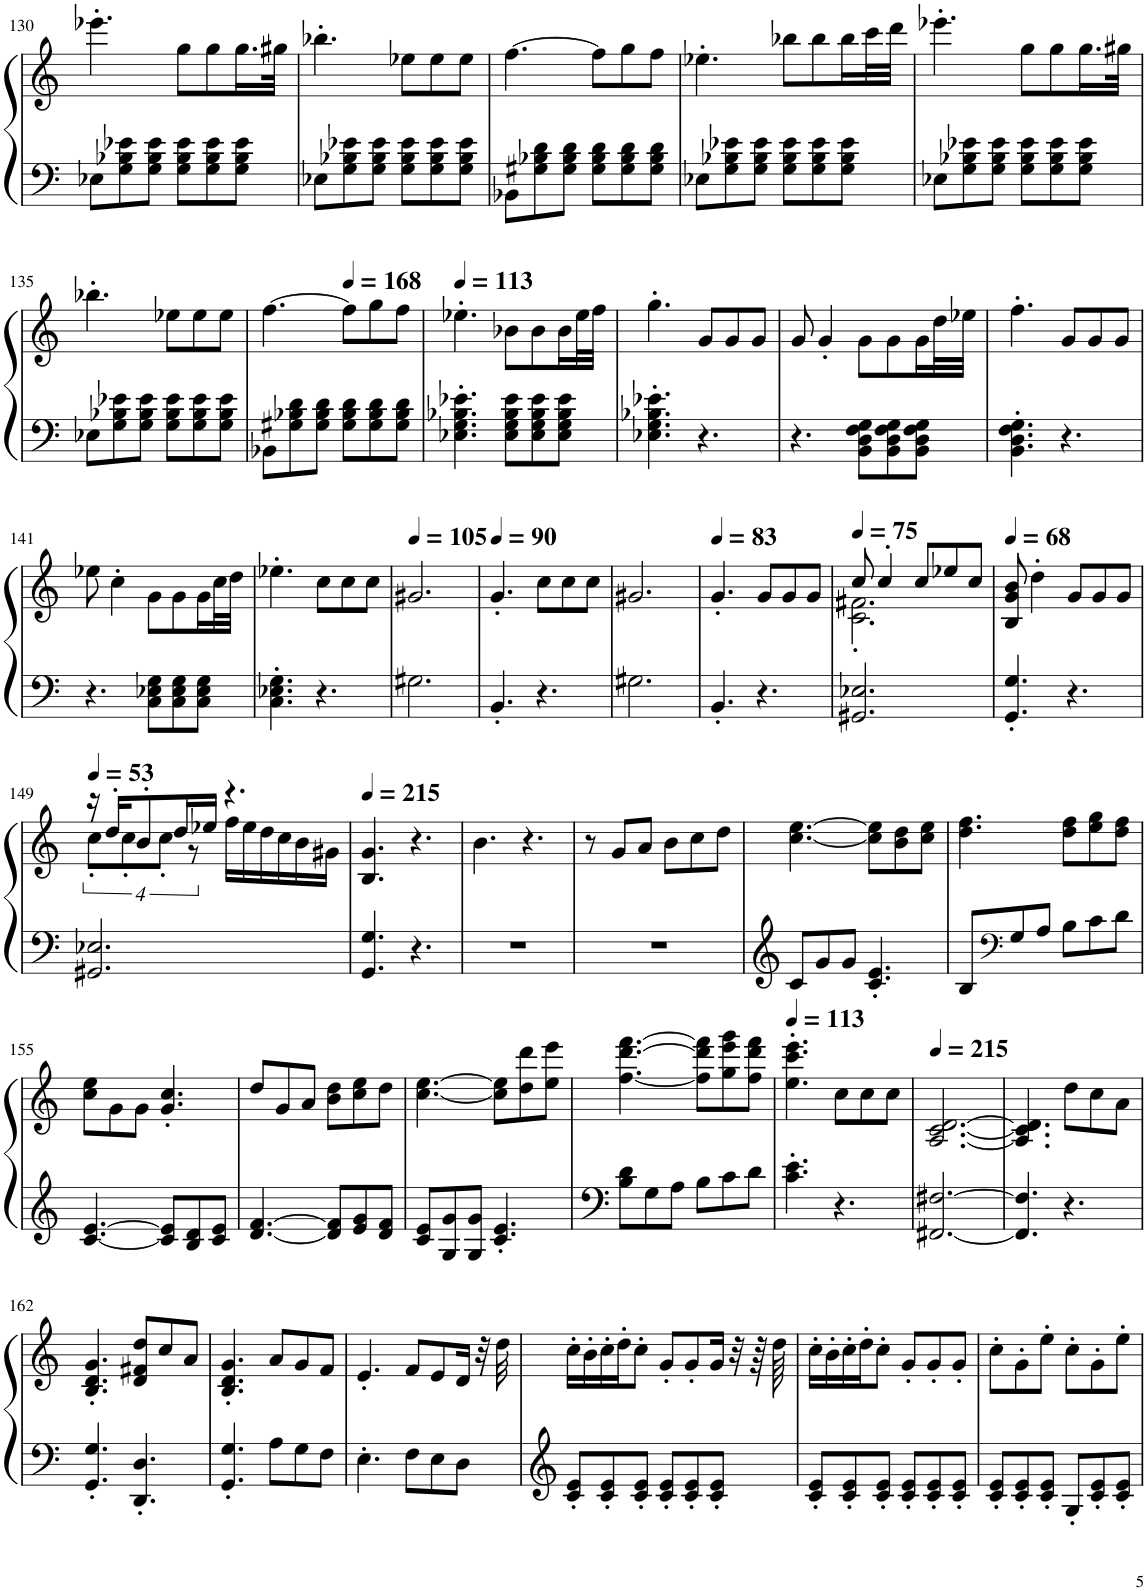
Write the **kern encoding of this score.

**kern	**kern
*part1	*part1
*staff2	*staff1
*I"Piano, Addictive Keys 01	*
*I'Pno.	*
!!LO:PB:g=z
*clefG2	*clefF4
*k[]	*k[]
*M6/8	*M6/8
=130	=130
8E-X\L	4.eee-X'\
8G\ 8B-X\ 8e-X\	.
8G\ 8B-\ 8e-\J	.
8G\ 8B-\ 8e-\L	8gg\L
8G\ 8B-\ 8e-\	8gg\
8G\ 8B-\ 8e-\J	16.gg\L
.	32gg#X\JJk
=131	=131
8E-X\L	4.bb-X'\
8G\ 8B-X\ 8e-X\	.
8G\ 8B-\ 8e-\J	.
8G\ 8B-\ 8e-\L	8ee-X\L
8G\ 8B-\ 8e-\	8ee-\
8G\ 8B-\ 8e-\J	8ee-\J
=132	=132
8BB-X\L	[4.ff\
8G#X\ 8B-X\ 8d\	.
8G#\ 8B-\ 8d\J	.
8G#\ 8B-\ 8d\L	8ff\L]
8G#\ 8B-\ 8d\	8gg\
8G#\ 8B-\ 8d\J	8ff\J
=133	=133
8E-X\L	4.ee-X'\
8G\ 8B-X\ 8e-X\	.
8G\ 8B-\ 8e-\J	.
8G\ 8B-\ 8e-\L	8bb-X\L
8G\ 8B-\ 8e-\	8bb-\
8G\ 8B-\ 8e-\J	16bb-\L
.	32ccc\L
.	32ddd\JJJ
=134	=134
8E-X\L	4.eee-X'\
8G\ 8B-X\ 8e-X\	.
8G\ 8B-\ 8e-\J	.
8G\ 8B-\ 8e-\L	8gg\L
8G\ 8B-\ 8e-\	8gg\
8G\ 8B-\ 8e-\J	16.gg\L
.	32gg#X\JJk
!!LO:LB:g=z
=135	=135
8E-X\L	4.bb-X'\
8G\ 8B-X\ 8e-X\	.
8G\ 8B-\ 8e-\J	.
8G\ 8B-\ 8e-\L	8ee-X\L
8G\ 8B-\ 8e-\	8ee-\
8G\ 8B-\ 8e-\J	8ee-\J
=136	=136
8BB-X\L	[4.ff\
8G#X\ 8B-X\ 8d\	.
8G#\ 8B-\ 8d\J	.
*	*MM168
8G#\ 8B-\ 8d\L	8ff\L]
8G#\ 8B-\ 8d\	8gg\
8G#\ 8B-\ 8d\J	8ff\J
=137	=137
*	*MM113
4.E-X\' 4.G\' 4.B-X\' 4.e-X\'	4.ee-X'\
8E-\ 8G\ 8B-\ 8e-\L	8b-X\L
8E-\ 8G\ 8B-\ 8e-\	8b-\
8E-\ 8G\ 8B-\ 8e-\J	16b-\L
.	32ee-\L
.	32ff\JJJ
=138	=138
4.E-X\' 4.G\' 4.B-X\' 4.e-X\'	4.gg'\
4.r	8g/L
.	8g/
.	8g/J
=139	=139
4.r	8g/
.	4g'/
8BB\ 8D\ 8F\ 8G\L	8g\L
8BB\ 8D\ 8F\ 8G\	8g\
8BB\ 8D\ 8F\ 8G\J	16g\L
.	32dd\L
.	32ee-X\JJJ
=140	=140
4.BB\' 4.D\' 4.F\' 4.G\'	4.ff'\
4.r	8g/L
.	8g/
.	8g/J
!!LO:LB:g=z
=141	=141
4.r	8ee-X\
.	4cc'\
8C\ 8E-X\ 8G\L	8g\L
8C\ 8E-\ 8G\	8g\
8C\ 8E-\ 8G\J	16g\L
.	32cc\L
.	32dd\JJJ
=142	=142
4.C\' 4.E-X\' 4.G\'	4.ee-X'\
4.r	8cc\L
.	8cc\
.	8cc\J
=143	=143
*	*MM105
2.G#X\	2.g#X/
=144	=144
*	*MM90
4.BB'/	4.g'/
4.r	8cc\L
.	8cc\
.	8cc\J
=145	=145
2.G#X\	2.g#X/
=146	=146
*	*MM83
4.BB'/	4.g'/
4.r	8g/L
.	8g/
.	8g/J
=147	=147
*	*MM75
*	*^
2.GG#X/ 2.E-X/	8cc/	2.c\' 2.f#X\'
.	4cc'/	.
.	8cc/L	.
.	8ee-X/	.
.	8cc/J	.
*	*v	*v
=148	=148
*	*MM68
4.GG/' 4.G/'	8B/ 8g/ 8b/
.	4dd'\
4.r	8g/L
.	8g/
.	8g/J
!!LO:LB:g=z
=149	=149
*	*MM53
*	*^
2.GG#X/ 2.E-X/	16r	32%3cc'\L
.	16dd'/KL	.
.	.	32%3cc'\
.	8b'/	.
.	.	32%3cc'\J
.	16dd/L	.
.	.	32%3r
.	16ee-X/JJ	.
.	4.r	16ff\LL
.	.	16ee-\
.	.	16dd\
.	.	16cc\
.	.	16b\
.	.	16g#X\JJ
*	*v	*v
=150	=150
*	*MM215
4.GG/ 4.G/	4.B/ 4.g/
4.r	4.r
=151	=151
2.r	4.b\
.	4.r
=152	=152
2.r	8r
.	8g/L
.	8a/J
.	8b\L
.	8cc\
.	8dd\J
=153	=153
8c/L	[4.cc\ [4.ee\
8g/	.
8g/J	.
4.c/' 4.e/'	8cc\] 8ee\]L
.	8b\ 8dd\
.	8cc\ 8ee\J
=154	=154
8B/L	4.dd\ 4.ff\
*clefF4	*
8G/	.
8A/J	.
8B\L	8dd\ 8ff\L
8c\	8ee\ 8gg\
8d\J	8dd\ 8ff\J
!!LO:LB:g=z
=155	=155
[4.c/ [4.e/	8cc\ 8ee\L
.	8g\
.	8g\J
8c/] 8e/]L	4.g/' 4.cc/'
8B/ 8d/	.
8c/ 8e/J	.
=156	=156
[4.d/ [4.f/	8dd/L
.	8g/
.	8a/J
8d/] 8f/]L	8b\ 8dd\L
8e/ 8g/	8cc\ 8ee\
8d/ 8f/J	8dd\J
=157	=157
8c/ 8e/L	[4.cc\ [4.ee\
8G/ 8g/	.
8G/ 8g/J	.
4.c/' 4.e/'	8cc\] 8ee\]L
.	8dd\ 8ddd\
.	8ee\ 8eee\J
=158	=158
8B\ 8d\L	[4.ff\ [4.ddd\ [4.fff\
8G\	.
8A\J	.
8B\L	8ff\] 8ddd\] 8fff\]L
8c\	8gg\ 8eee\ 8ggg\
8d\J	8ff\ 8ddd\ 8fff\J
=159	=159
*	*MM113
4.c\' 4.e\'	4.ee\' 4.ccc\' 4.eee\'
4.r	8cc\L
.	8cc\
.	8cc\J
=160	=160
*	*MM215
[2.FF#X/ [2.F#X/	[2.A/ [2.c/ [2.d/
=161	=161
4.FF#/] 4.F#/]	4.A/] 4.c/] 4.d/]
4.r	8dd\L
.	8cc\
.	8a\J
!!LO:LB:g=z
=162	=162
4.GG/' 4.G/'	4.B/' 4.d/' 4.g/'
4.DD/' 4.D/'	8d/ 8f#X/ 8dd/L
.	8cc/
.	8a/J
=163	=163
4.GG/' 4.G/'	4.B/' 4.d/' 4.g/'
8A\L	8a/L
8G\	8g/
8F\J	8f/J
=164	=164
4.E'\	4.e'/
8F\L	8f/L
8E\	8e/
8D\J	16d/Jk
.	32r
.	32dd\
=165	=165
8c/' 8e/'L	16cc'\LL
.	16b'\
8c/' 8e/'	16cc'\
.	16dd'\J
8c/' 8e/'J	8cc'\J
8c/' 8e/'L	8g'/L
8c/' 8e/'	8g'/
8c/' 8e/'J	16g/Jk
.	32r
.	64r
.	64dd\
=166	=166
8c/' 8e/'L	16cc'\LL
.	16b'\
8c/' 8e/'	16cc'\
.	16dd'\J
8c/' 8e/'J	8cc'\J
8c/' 8e/'L	8g'/L
8c/' 8e/'	8g'/
8c/' 8e/'J	8g'/J
=167	=167
8c/' 8e/'L	8cc'\L
8c/' 8e/'	8g'\
8c/' 8e/'J	8ee'\J
8G'/L	8cc'\L
8c/' 8e/'	8g'\
8c/' 8e/'J	8ee'\J
=	=
*-	*-
